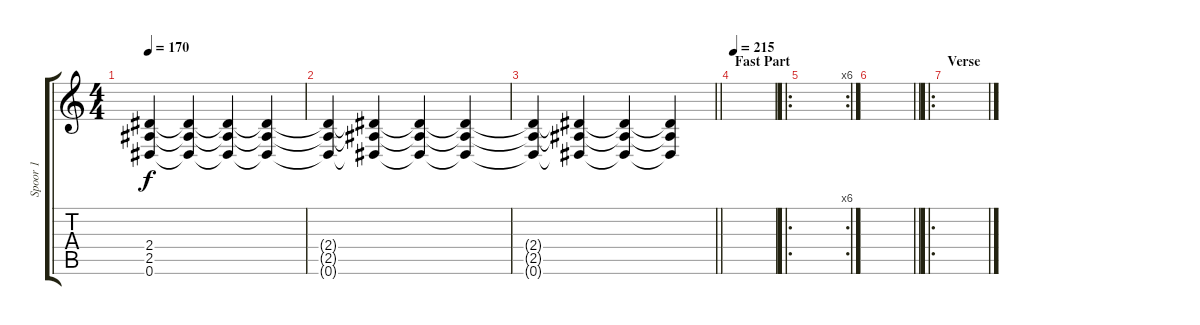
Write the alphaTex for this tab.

\track ("Spoor 1" "Spoor 1") {instrument electricguitarclean}
\staff {score tabs}
\tuning (Eb4 Bb3 Gb3 Db3 Ab2 Eb2) {hide}
\ts (4 4)
\tempo 170
\clef g2
\ks c
(2.4{t} 2.5{t} 0.6{t}).4{dy f} (2.4{t} 2.5{t} 0.6{t}).4 (2.4{t} 2.5{t} 0.6{t}).4 (2.4{t} 2.5{t} 0.6{t}).4 |
(2.4{t} 2.5{t} 0.6{t}).4 (2.4{t} 2.5{t} 0.6{t}).4 (2.4{t} 2.5{t} 0.6{t}).4 (2.4{t} 2.5{t} 0.6{t}).4 |
\barLineRight lightlight
(2.4{t} 2.5{t} 0.6{t}).4{volume 16} (2.4{t} 2.5{t} 0.6{t}).4 (2.4{t} 2.5{t} 0.6{t}).4 (2.4{t} 2.5{t} 0.6{t}).4 |
\section ("" "Fast Part")
\tempo 215
|
\ro
\rc 6
|
\barLineRight lightlight
|
\ro
\section ("" "Verse")
